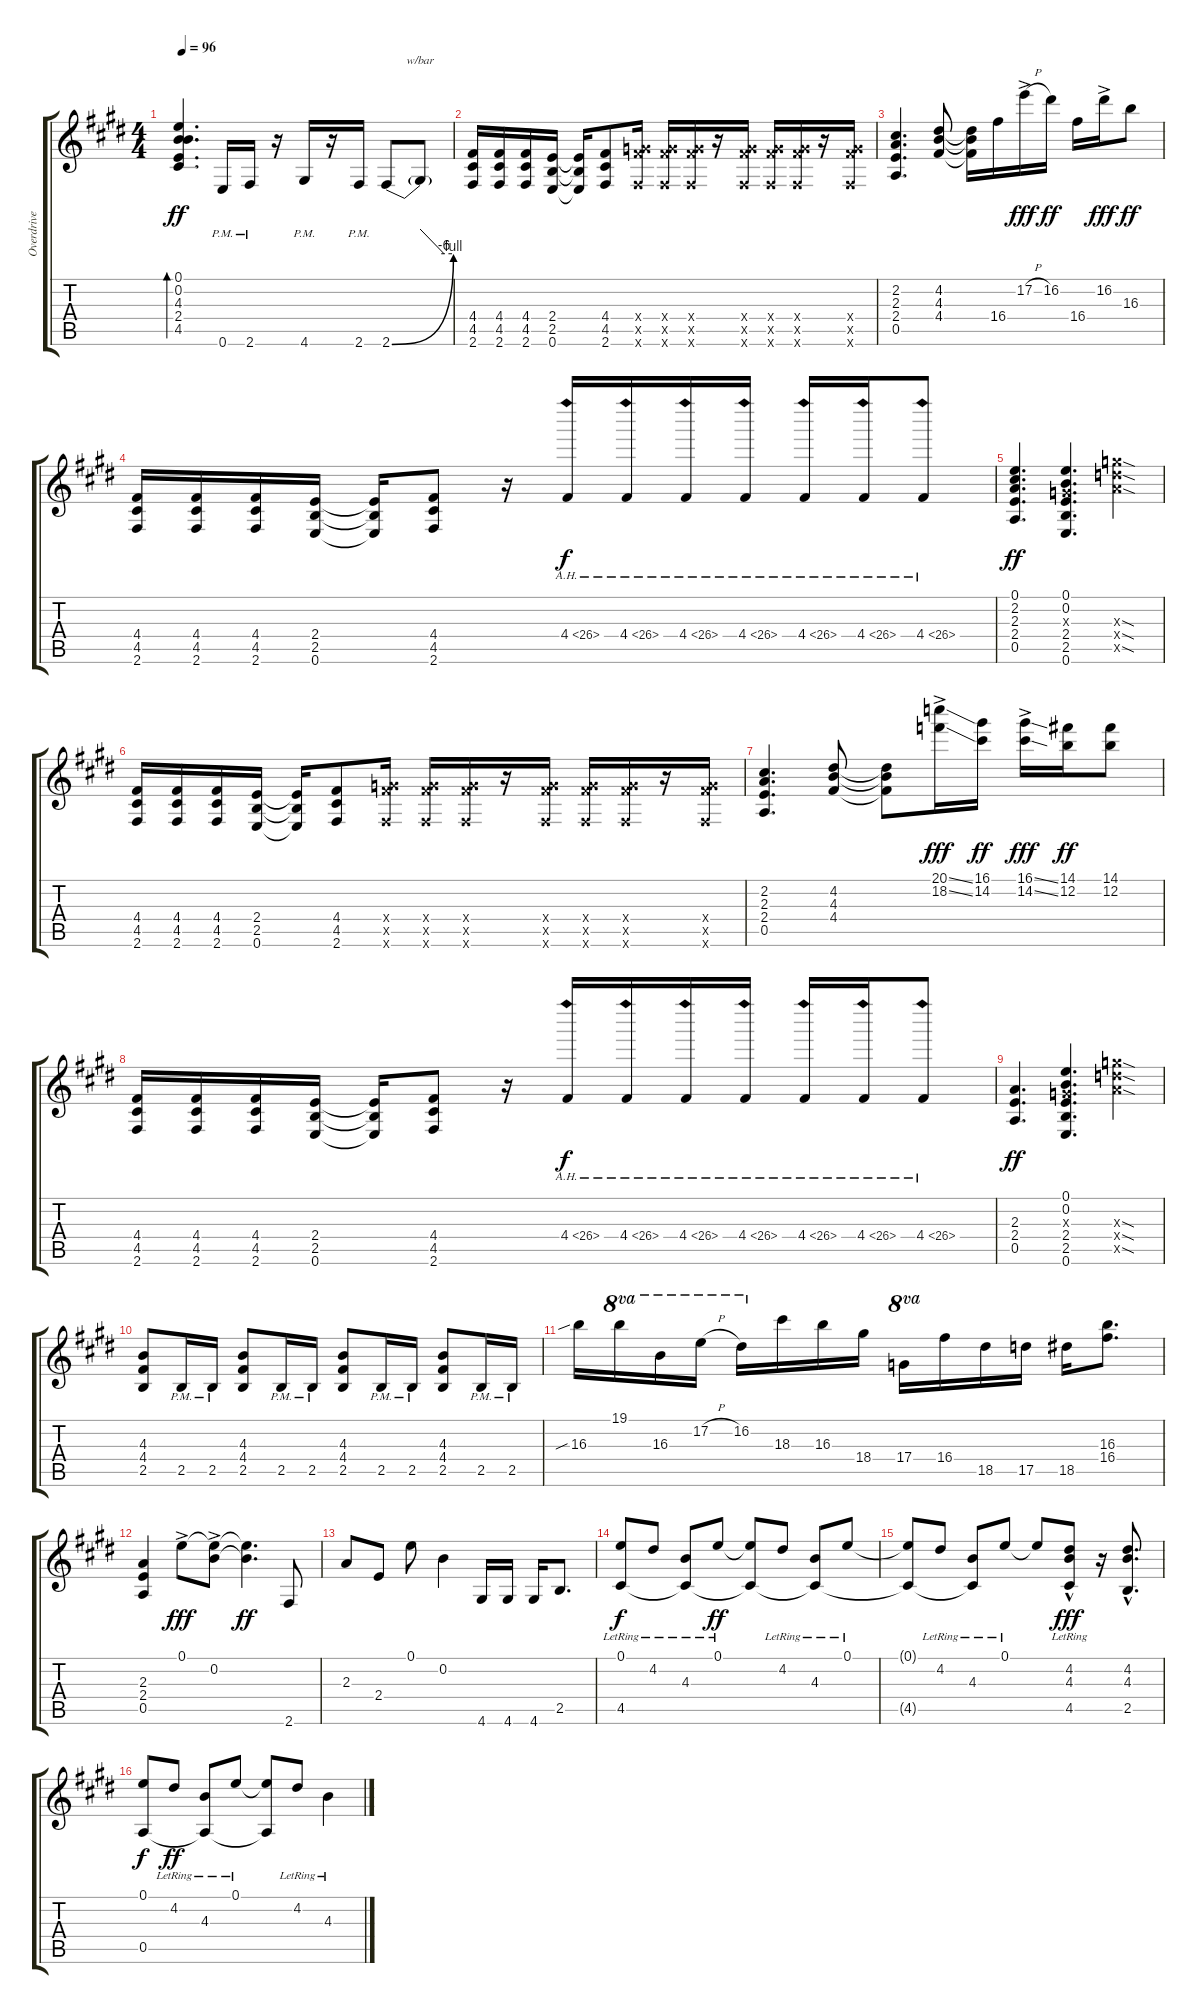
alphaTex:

\track ("Overdrive Guitar" "Overdrive ") {instrument overdrivenguitar}
\staff {score tabs}
\tuning (E4 B3 G3 D3 A2 E2) {hide}
\ts (4 4)
\tempo 96
\clef g2
\ks e
(0.1 0.2 4.3 2.4 4.5).4{d bd 30 dy ff} 0.6{pm}.16 2.6{pm}.16 r.16 4.6{pm}.16 r.16 2.6{pm}.16 2.6{be (bend 0 0 60 4)}.8 2.6{t}.8{tbe (custom default 0 0 45 -24 60 -24)} |
(4.4 4.5 2.6).16 (4.4 4.5 2.6).16 (4.4 4.5 2.6).16 (2.4 2.5 0.6).16 (2.4{t} 2.5{t} 0.6{t}).16 (4.4 4.5 2.6).8 (4.4{x} 10.5{x} 2.6{x}).16 (4.4{x} 10.5{x} 2.6{x}).16 (4.4{x} 10.5{x} 2.6{x}).16 r.16 (4.4{x} 10.5{x} 2.6{x}).16 (4.4{x} 10.5{x} 2.6{x}).16 (4.4{x} 10.5{x} 2.6{x}).16 r.16 (4.4{x} 10.5{x} 2.6{x}).16 |
(2.2 2.3 2.4 0.5).4{d} (4.2 4.3 4.4).8 (4.2{t} 4.3{t} 4.4{t}).16 16.4.16 17.2{h ac}.16{dy fff} 16.2.16{dy ff} 16.4.16 16.2{ac}.16{dy fff} 16.3.8{dy ff} |
(4.4 4.5 2.6).16 (4.4 4.5 2.6).16 (4.4 4.5 2.6).16 (2.4 2.5 0.6).16 (2.4{t} 2.5{t} 0.6{t}).16 (4.4 4.5 2.6).8 r.16 4.4{ah 22}.16{dy f} 4.4{ah 22}.16 4.4{ah 22}.16 4.4{ah 22}.16 4.4{ah 22}.16 4.4{ah 22}.16 4.4{ah 22}.8 |
(0.1 2.2 2.3 2.4 0.5).4{d dy ff} (0.1 0.2 0.3{x} 2.4 2.5 0.6).4{d} (12.3{sod x} 12.4{sod x} 12.5{sod x}).4 |
(4.4 4.5 2.6).16 (4.4 4.5 2.6).16 (4.4 4.5 2.6).16 (2.4 2.5 0.6).16 (2.4{t} 2.5{t} 0.6{t}).16 (4.4 4.5 2.6).8 (4.4{x} 10.5{x} 2.6{x}).16 (4.4{x} 10.5{x} 2.6{x}).16 (4.4{x} 10.5{x} 2.6{x}).16 r.16 (4.4{x} 10.5{x} 2.6{x}).16 (4.4{x} 10.5{x} 2.6{x}).16 (4.4{x} 10.5{x} 2.6{x}).16 r.16 (4.4{x} 10.5{x} 2.6{x}).16 |
(2.2 2.3 2.4 0.5).4{d} (4.2 4.3 4.4).8 (4.2{t} 4.3{t} 4.4{t}).8 (20.1{ss ac} 18.2{ss ac}).16{dy fff} (16.1 14.2).16{dy ff} (16.1{ss ac} 14.2{ss ac}).16{dy fff} (14.1 12.2).16{dy ff} (14.1 12.2).8 |
(4.4 4.5 2.6).16 (4.4 4.5 2.6).16 (4.4 4.5 2.6).16 (2.4 2.5 0.6).16 (2.4{t} 2.5{t} 0.6{t}).16 (4.4 4.5 2.6).8 r.16 4.4{ah 22}.16{dy f} 4.4{ah 22}.16 4.4{ah 22}.16 4.4{ah 22}.16 4.4{ah 22}.16 4.4{ah 22}.16 4.4{ah 22}.8 |
(2.3 2.4 0.5).4{d dy ff} (0.1 0.2 0.3{x} 2.4 2.5 0.6).4{d} (12.3{sod x} 12.4{sod x} 12.5{sod x}).4 |
(4.3 4.4 2.5).8 2.5{pm}.16 2.5{pm}.16 (4.3 4.4 2.5).8 2.5{pm}.16 2.5{pm}.16 (4.3 4.4 2.5).8 2.5{pm}.16 2.5{pm}.16 (4.3 4.4 2.5).8 2.5{pm}.16 2.5{pm}.16 |
16.3{sib}.16 19.1.16{ot 8va} 16.3.16{ot 8va} 17.2{h}.16{ot 8va} 16.2.16{ot 8va} 18.3.16 16.3.16 18.4.16 17.4.16{ot 8va} 16.4.16 18.5.16 17.5.16 18.5.16 (16.3 16.4).8{d} |
(2.3 2.4 0.5).4 0.1{ac}.8{dy fff} (0.1{t} 0.2{ac}).8 (0.1{t} 0.2{t}).4{d dy ff} 2.6.8 |
2.3.8 2.4.8 0.1.8 0.2.4 4.6.16 4.6.16 4.6.16 2.5.8{d} |
(0.1{lr} 4.5).8{dy f} 4.2{lr}.8 (4.3{lr} 4.5{t}).8 0.1{lr}.8{dy ff} (0.1{t} 4.5{t}).8 4.2{lr}.8 (4.3{lr} 4.5{t}).8 0.1{lr}.8 |
(0.1{t} 4.5{t}).8 4.2{lr}.8 (4.3{lr} 4.5{t}).8 0.1{lr}.8 0.1{t}.8 (4.2{hac} 4.3{hac lr} 4.5{hac}).8{dy fff} r.16 (4.2{hac} 4.3{hac} 2.5).8{d} |
(0.1 0.5).8{dy f} 4.2{lr}.8{dy ff} (4.3{lr} 0.5{t}).8 0.1{lr}.8 (0.1{t} 0.5{t}).8 4.2{lr}.8 4.3{lr}.4
